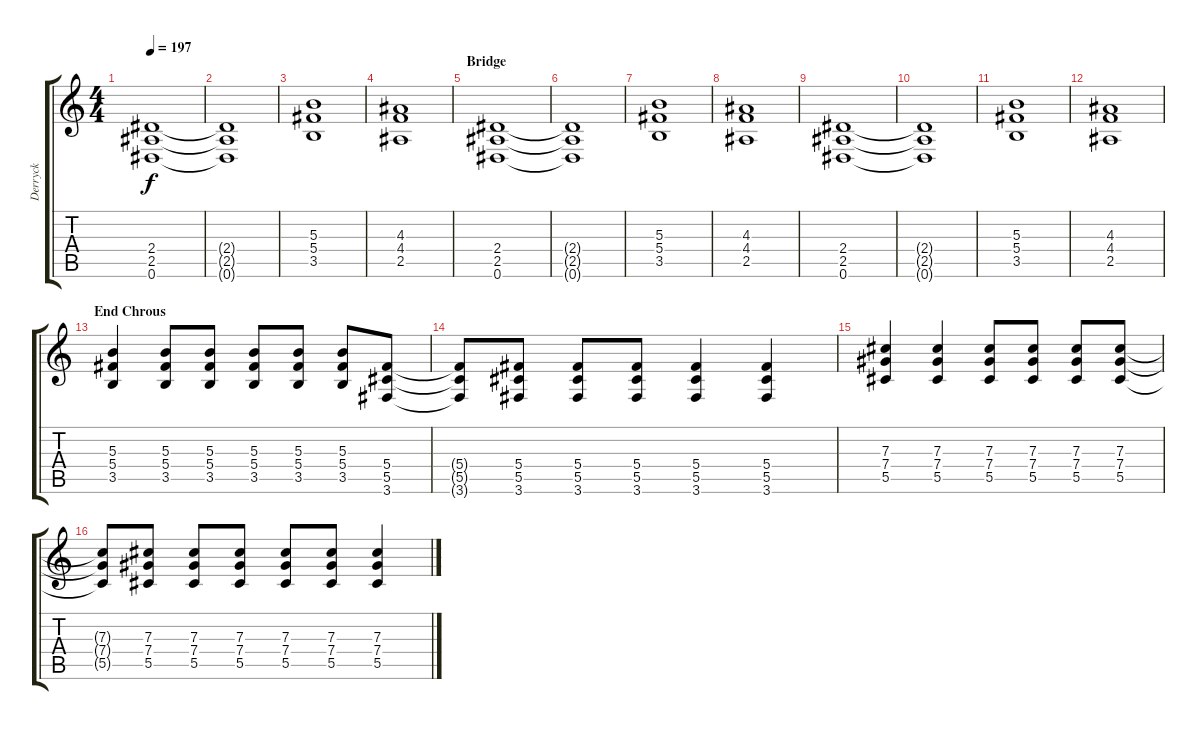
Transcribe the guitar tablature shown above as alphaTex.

\track ("Derryck" "Derryck") {instrument distortionguitar}
\staff {score tabs}
\tuning (Eb4 Bb3 Gb3 Db3 Ab2 Eb2) {hide}
\ts (4 4)
\tempo 197
\clef g2
\ks c
(2.4 2.5 0.6).1{dy f} |
(2.4{t} 2.5{t} 0.6{t}).1 |
(5.3 5.4 3.5).1 |
(4.3 4.4 2.5).1 |
\section ("" "Bridge")
(2.4 2.5 0.6).1{volume 11} |
(2.4{t} 2.5{t} 0.6{t}).1 |
(5.3 5.4 3.5).1 |
(4.3 4.4 2.5).1 |
(2.4 2.5 0.6).1{volume 11} |
(2.4{t} 2.5{t} 0.6{t}).1 |
(5.3 5.4 3.5).1 |
(4.3 4.4 2.5).1 |
\section ("" "End Chrous")
(5.3 5.4 3.5).4 (5.3 5.4 3.5).8 (5.3 5.4 3.5).8 (5.3 5.4 3.5).8 (5.3 5.4 3.5).8 (5.3 5.4 3.5).8 (5.4 5.5 3.6).8 |
(5.4{t} 5.5{t} 3.6{t}).8 (5.4 5.5 3.6).8 (5.4 5.5 3.6).8 (5.4 5.5 3.6).8 (5.4 5.5 3.6).4 (5.4 5.5 3.6).4 |
(7.3 7.4 5.5).4 (7.3 7.4 5.5).4 (7.3 7.4 5.5).8 (7.3 7.4 5.5).8 (7.3 7.4 5.5).8 (7.3 7.4 5.5).8 |
(7.3{t} 7.4{t} 5.5{t}).8 (7.3 7.4 5.5).8 (7.3 7.4 5.5).8 (7.3 7.4 5.5).8 (7.3 7.4 5.5).8 (7.3 7.4 5.5).8 (7.3 7.4 5.5).4
